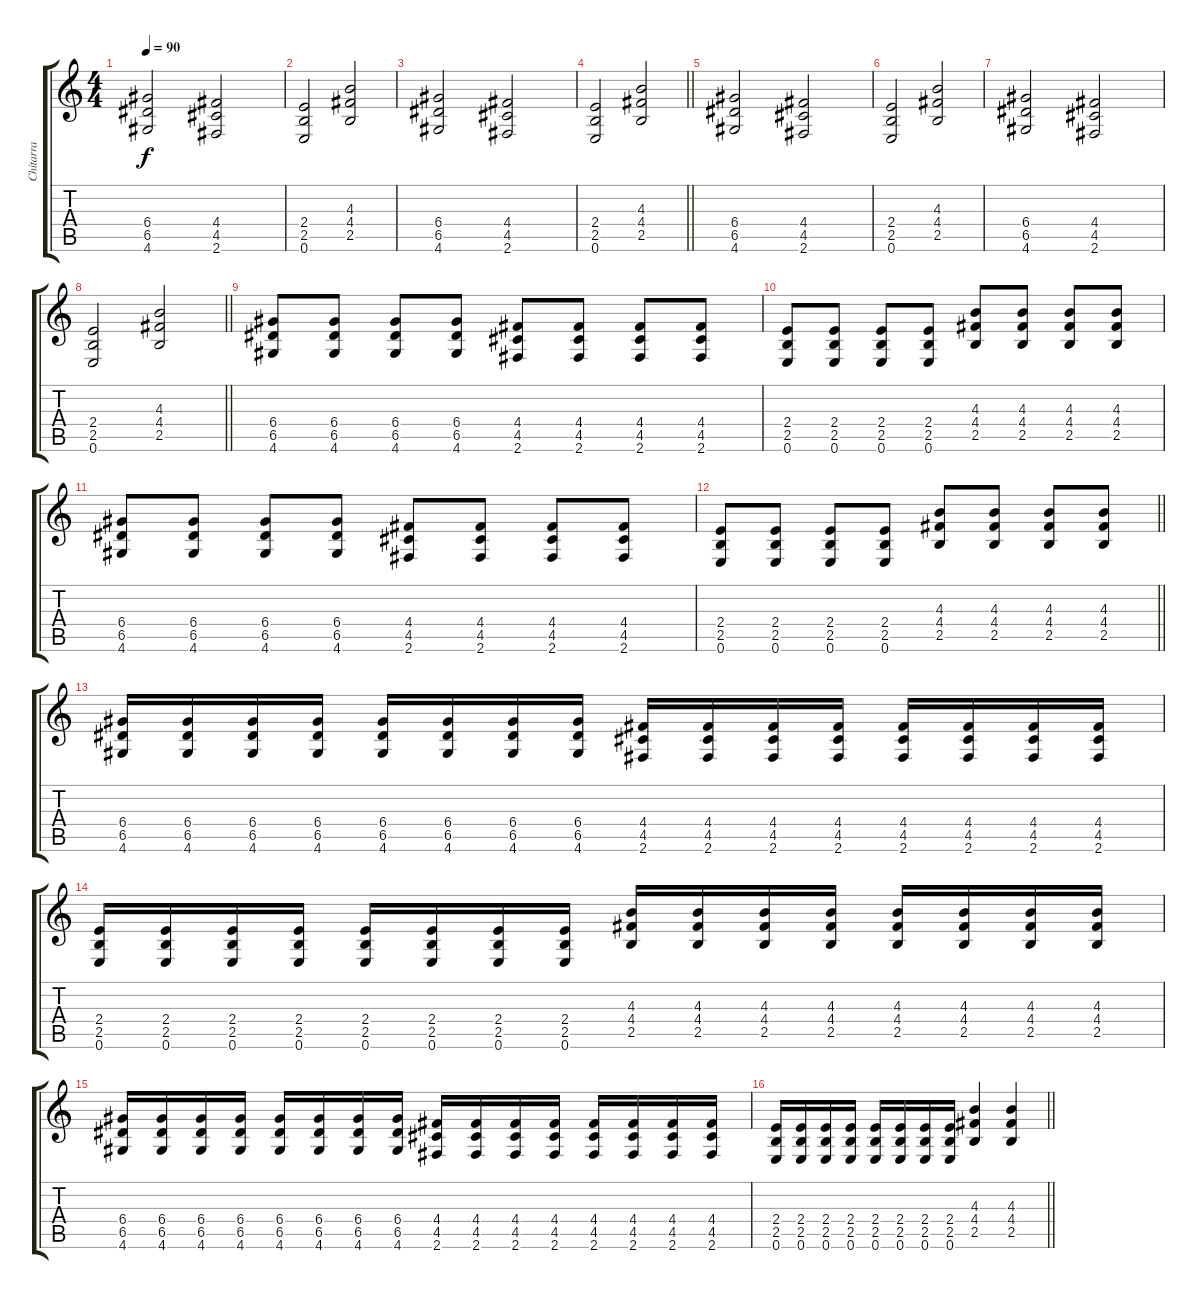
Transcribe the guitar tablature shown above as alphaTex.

\track ("Chitarra" "Chitarra") {instrument electricguitarmuted}
\staff {score tabs}
\tuning (E4 B3 G3 D3 A2 E2) {hide}
\ts (4 4)
\tempo 90
\clef g2
\ks c
(6.4 6.5 4.6).2{dy f} (4.4 4.5 2.6).2 |
(2.4 2.5 0.6).2 (4.3 4.4 2.5).2 |
(6.4 6.5 4.6).2 (4.4 4.5 2.6).2 |
\barLineRight lightlight
(2.4 2.5 0.6).2 (4.3 4.4 2.5).2 |
(6.4 6.5 4.6).2 (4.4 4.5 2.6).2 |
(2.4 2.5 0.6).2 (4.3 4.4 2.5).2 |
(6.4 6.5 4.6).2 (4.4 4.5 2.6).2 |
\barLineRight lightlight
(2.4 2.5 0.6).2 (4.3 4.4 2.5).2 |
(6.4 6.5 4.6).8 (6.4 6.5 4.6).8 (6.4 6.5 4.6).8 (6.4 6.5 4.6).8 (4.4 4.5 2.6).8 (4.4 4.5 2.6).8 (4.4 4.5 2.6).8 (4.4 4.5 2.6).8 |
(2.4 2.5 0.6).8 (2.4 2.5 0.6).8 (2.4 2.5 0.6).8 (2.4 2.5 0.6).8 (4.3 4.4 2.5).8 (4.3 4.4 2.5).8 (4.3 4.4 2.5).8 (4.3 4.4 2.5).8 |
(6.4 6.5 4.6).8 (6.4 6.5 4.6).8 (6.4 6.5 4.6).8 (6.4 6.5 4.6).8 (4.4 4.5 2.6).8 (4.4 4.5 2.6).8 (4.4 4.5 2.6).8 (4.4 4.5 2.6).8 |
\barLineRight lightlight
(2.4 2.5 0.6).8 (2.4 2.5 0.6).8 (2.4 2.5 0.6).8 (2.4 2.5 0.6).8 (4.3 4.4 2.5).8 (4.3 4.4 2.5).8 (4.3 4.4 2.5).8 (4.3 4.4 2.5).8 |
(6.4 6.5 4.6).16 (6.4 6.5 4.6).16 (6.4 6.5 4.6).16 (6.4 6.5 4.6).16 (6.4 6.5 4.6).16 (6.4 6.5 4.6).16 (6.4 6.5 4.6).16 (6.4 6.5 4.6).16 (4.4 4.5 2.6).16 (4.4 4.5 2.6).16 (4.4 4.5 2.6).16 (4.4 4.5 2.6).16 (4.4 4.5 2.6).16 (4.4 4.5 2.6).16 (4.4 4.5 2.6).16 (4.4 4.5 2.6).16 |
(2.4 2.5 0.6).16 (2.4 2.5 0.6).16 (2.4 2.5 0.6).16 (2.4 2.5 0.6).16 (2.4 2.5 0.6).16 (2.4 2.5 0.6).16 (2.4 2.5 0.6).16 (2.4 2.5 0.6).16 (4.3 4.4 2.5).16 (4.3 4.4 2.5).16 (4.3 4.4 2.5).16 (4.3 4.4 2.5).16 (4.3 4.4 2.5).16 (4.3 4.4 2.5).16 (4.3 4.4 2.5).16 (4.3 4.4 2.5).16 |
(6.4 6.5 4.6).16 (6.4 6.5 4.6).16 (6.4 6.5 4.6).16 (6.4 6.5 4.6).16 (6.4 6.5 4.6).16 (6.4 6.5 4.6).16 (6.4 6.5 4.6).16 (6.4 6.5 4.6).16 (4.4 4.5 2.6).16 (4.4 4.5 2.6).16 (4.4 4.5 2.6).16 (4.4 4.5 2.6).16 (4.4 4.5 2.6).16 (4.4 4.5 2.6).16 (4.4 4.5 2.6).16 (4.4 4.5 2.6).16 |
\barLineRight lightlight
(2.4 2.5 0.6).16 (2.4 2.5 0.6).16 (2.4 2.5 0.6).16 (2.4 2.5 0.6).16 (2.4 2.5 0.6).16 (2.4 2.5 0.6).16 (2.4 2.5 0.6).16 (2.4 2.5 0.6).16 (4.3 4.4 2.5).4 (4.3 4.4 2.5).4
